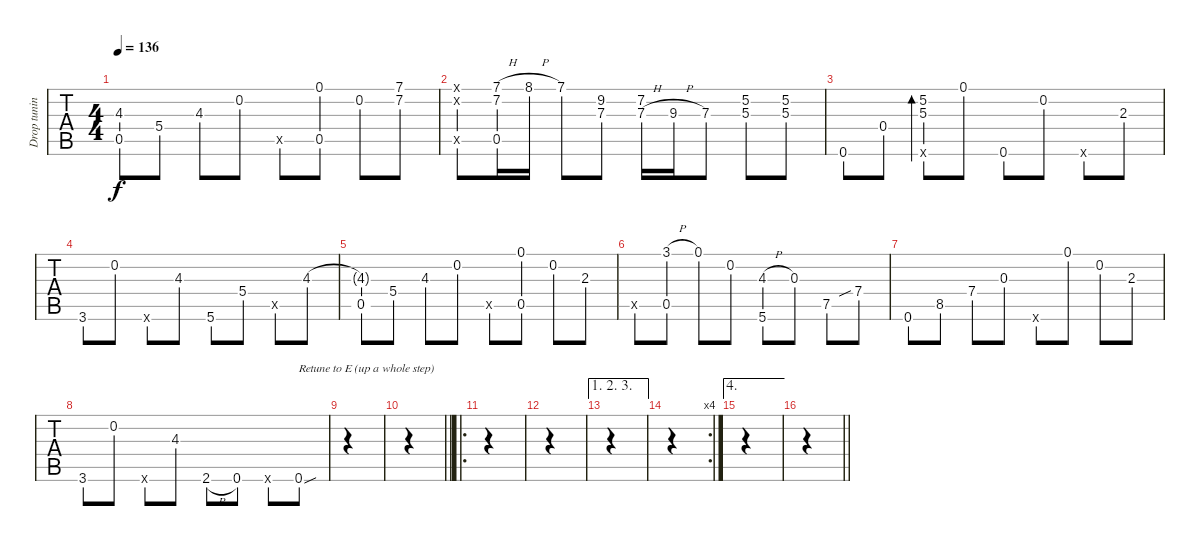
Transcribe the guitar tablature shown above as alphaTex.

\track ("Drop tuning" "Drop tunin") {instrument acousticguitarsteel}
\staff {tabs}
\tuning (E4 C4 G3 D3 A2 D2) {hide}
\ts (4 4)
\tempo 136
\clef g2
\ks c
(4.3{t} 0.5).8{dy f} 5.4.8 4.3.8 0.2.8 0.5{x}.8 (0.1 0.5).8 0.2.8 (7.1 7.2).8 |
(0.1{x rf 4} 0.2{x rf 3} 0.5{x rf 1}).8 (7.1{h} 7.2 0.5).16 8.1{h}.16 7.1.8 (9.2 7.3).8 (7.2 7.3{h}).16 9.3{h}.16 7.3.8 (5.2 5.3).8 (5.2 5.3).8 |
0.6.8 0.4.8 (5.2 5.3 0.6{x}).8{bd 60} 0.1.8 0.6.8 0.2.8 0.6{x}.8 2.3.8 |
3.6.8 0.2.8 0.6{x}.8 4.3.8 5.6.8 5.4.8 0.5{x}.8 4.3.8 |
(4.3{t} 0.5).8 5.4.8 4.3.8 0.2.8 0.5{x}.8 (0.1 0.5).8 0.2.8 2.3.8 |
0.5{x}.8 (3.1{h} 0.5).8 0.1.8 0.2.8 (4.3{h} 5.6).8 0.3.8 7.5.8 7.4{sib}.8 |
0.6.8 8.5.8 7.4.8 0.3.8 0.6{x}.8 0.1.8 0.2.8 2.3.8 |
3.6.8 0.2.8 0.6{x}.8 4.3.8 2.6{h}.8 0.6.8 0.6{x}.8 0.6{sou}.8{txt "Retune to E (up a whole step)"} |
|
\barLineRight lightlight
|
\ro
|
|
\ae (1 2 3)
|
\rc 4
|
\ae 4
|
\barLineRight lightlight
